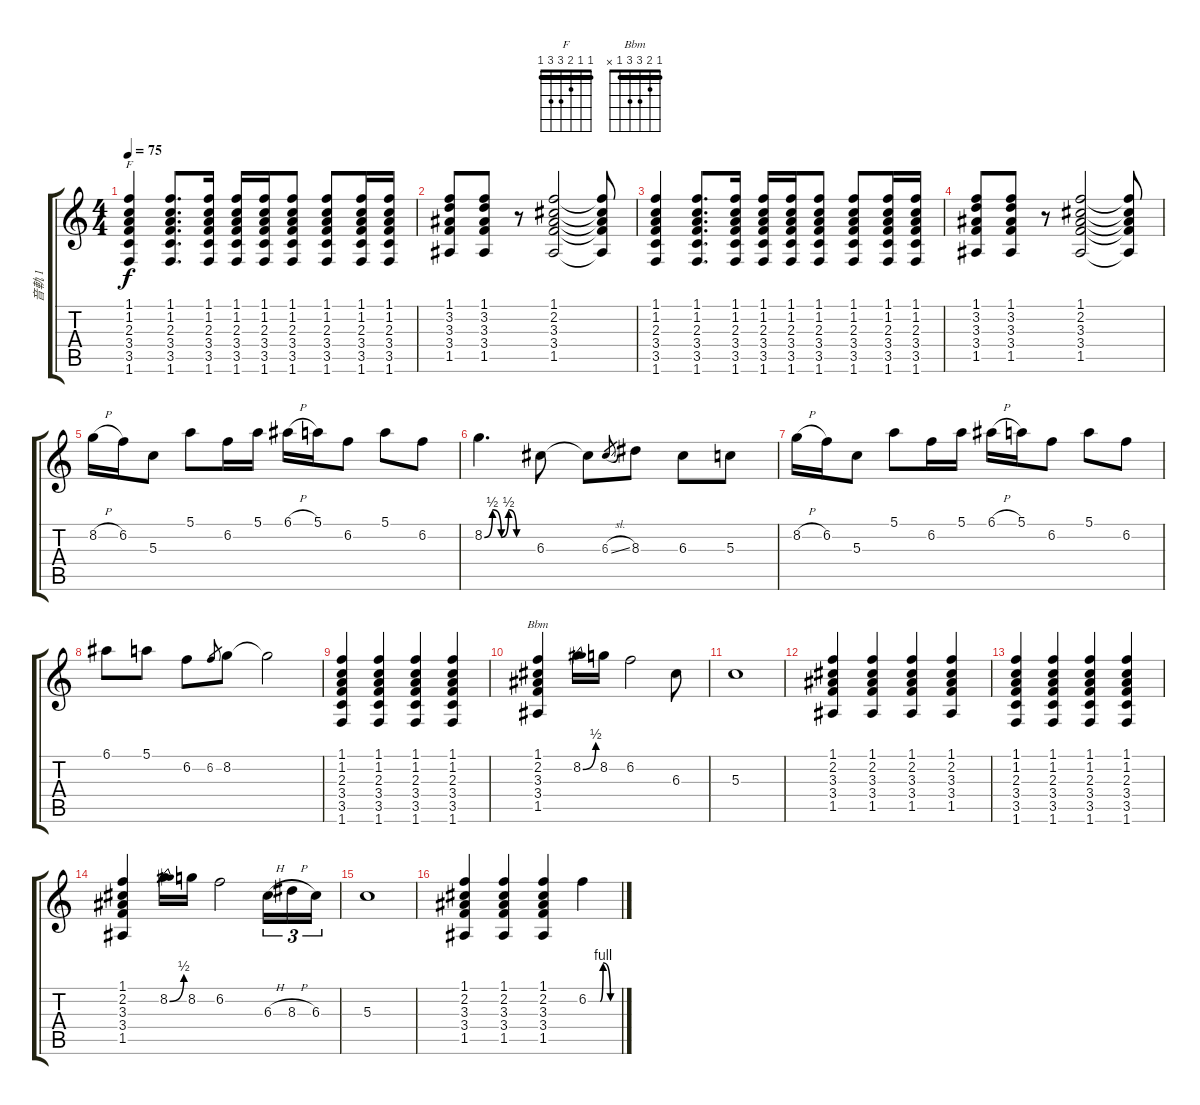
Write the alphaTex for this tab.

\track ("音軌 1" "音軌 1") {instrument electricguitarjazz}
\staff {score tabs}
\tuning (E4 B3 G3 D3 A2 E2) {hide}
\chord ("F" 1 1 2 3 3 1) {barre 1}
\chord ("Bbm" 1 2 3 3 1 x) {barre 1}
\ts (4 4)
\tempo 75
\clef g2
\ks c
(1.1 1.2 2.3 3.4 3.5 1.6).4{ch "F" dy f instrument electricguitarjazz} (1.1 1.2 2.3 3.4 3.5 1.6).8{d} (1.1 1.2 2.3 3.4 3.5 1.6).16 (1.1 1.2 2.3 3.4 3.5 1.6).16 (1.1 1.2 2.3 3.4 3.5 1.6).16 (1.1 1.2 2.3 3.4 3.5 1.6).8 (1.1 1.2 2.3 3.4 3.5 1.6).8 (1.1 1.2 2.3 3.4 3.5 1.6).16 (1.1 1.2 2.3 3.4 3.5 1.6).16 |
(1.1 3.2 3.3 3.4 1.5).8 (1.1 3.2 3.3 3.4 1.5).8 r.8 (1.1 2.2 3.3 3.4 1.5).2 (1.1{t} 2.2{t} 3.3{t} 3.4{t} 1.5{t}).8 |
(1.1 1.2 2.3 3.4 3.5 1.6).4 (1.1 1.2 2.3 3.4 3.5 1.6).8{d} (1.1 1.2 2.3 3.4 3.5 1.6).16 (1.1 1.2 2.3 3.4 3.5 1.6).16 (1.1 1.2 2.3 3.4 3.5 1.6).16 (1.1 1.2 2.3 3.4 3.5 1.6).8 (1.1 1.2 2.3 3.4 3.5 1.6).8 (1.1 1.2 2.3 3.4 3.5 1.6).16 (1.1 1.2 2.3 3.4 3.5 1.6).16 |
(1.1 3.2 3.3 3.4 1.5).8 (1.1 3.2 3.3 3.4 1.5).8 r.8 (1.1 2.2 3.3 3.4 1.5).2 (1.1{t} 2.2{t} 3.3{t} 3.4{t} 1.5{t}).8 |
8.2{h}.16{instrument overdrivenguitar} 6.2.16 5.3.8 5.1.8 6.2.16 5.1.16 6.1{h}.16 5.1.16 6.2.8 5.1.8 6.2.8 |
8.2{be (custom 0 0 10 2 21 0 30 2 40 0 50 0 60 0)}.4{d} 6.3.8 6.3{t}.8 6.3{sl}.8{gr} 8.3.8 6.3.8 5.3.8 |
8.2{h}.16 6.2.16 5.3.8 5.1.8 6.2.16 5.1.16 6.1{h}.16 5.1.16 6.2.8 5.1.8 6.2.8 |
6.1.8 5.1.8 6.2.8 6.2.8{gr} 8.2.8 8.2{t}.2 |
(1.1 1.2 2.3 3.4 3.5 1.6).4{instrument electricguitarjazz} (1.1 1.2 2.3 3.4 3.5 1.6).4 (1.1 1.2 2.3 3.4 3.5 1.6).4 (1.1 1.2 2.3 3.4 3.5 1.6).4 |
(1.1 2.2 3.3 3.4 1.5).4{ch "Bbm"} 8.2{be (bend 0 0 60 2)}.16 8.2.16 6.2.2 6.3.8 |
5.3.1 |
(1.1 2.2 3.3 3.4 1.5).4 (1.1 2.2 3.3 3.4 1.5).4 (1.1 2.2 3.3 3.4 1.5).4 (1.1 2.2 3.3 3.4 1.5).4 |
(1.1 1.2 2.3 3.4 3.5 1.6).4 (1.1 1.2 2.3 3.4 3.5 1.6).4 (1.1 1.2 2.3 3.4 3.5 1.6).4 (1.1 1.2 2.3 3.4 3.5 1.6).4 |
(1.1 2.2 3.3 3.4 1.5).4 8.2{be (bend 0 0 60 2)}.16 8.2.16 6.2.2 6.3{h}.16{tu (3 2)} 8.3{h}.16{tu (3 2)} 6.3.16{tu (3 2)} |
5.3.1 |
(1.1 2.2 3.3 3.4 1.5).4 (1.1 2.2 3.3 3.4 1.5).4 (1.1 2.2 3.3 3.4 1.5).4 6.2{be (custom 0 0 24 0 30 4 45 0 60 0)}.4
